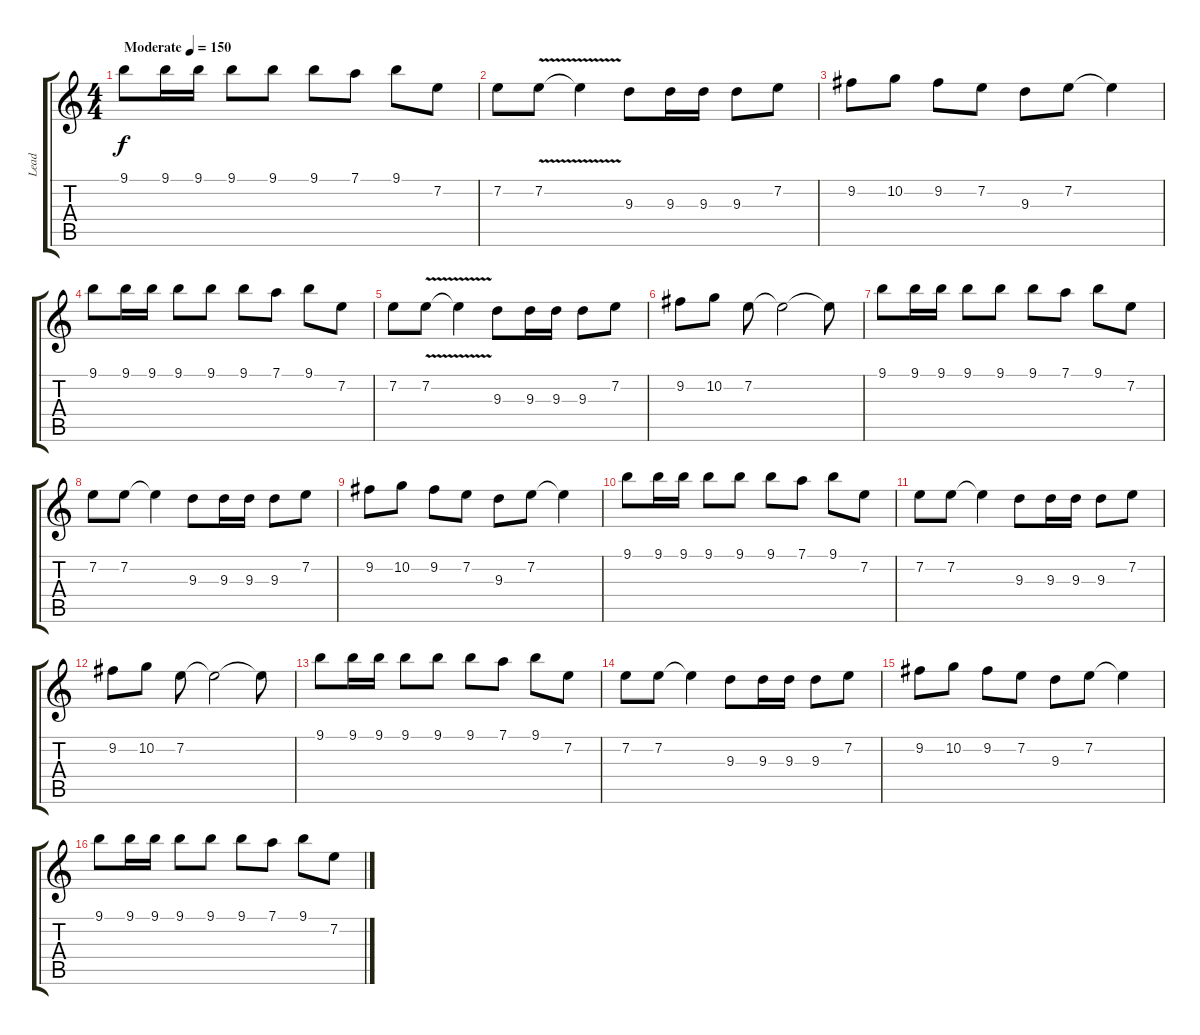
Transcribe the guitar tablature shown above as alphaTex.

\track ("Lead" "Lead") {instrument distortionguitar}
\staff {score tabs}
\tuning (D4 A3 F3 C3 G2 D2) {hide}
\ts (4 4)
\tempo (150 "Moderate")
\clef g2
\ks c
9.1.8{dy f instrument distortionguitar} 9.1.16 9.1.16 9.1.8 9.1.8 9.1.8 7.1.8 9.1.8 7.2.8 |
7.2.8 7.2{v}.8 7.2{t}.4 9.3.8 9.3.16 9.3.16 9.3.8 7.2.8 |
9.2.8 10.2.8 9.2.8 7.2.8 9.3.8 7.2.8 7.2{t}.4 |
9.1.8 9.1.16 9.1.16 9.1.8 9.1.8 9.1.8 7.1.8 9.1.8 7.2.8 |
7.2.8 7.2{v}.8 7.2{t}.4 9.3.8 9.3.16 9.3.16 9.3.8 7.2.8 |
9.2.8 10.2.8 7.2.8 7.2{t}.2 7.2{t}.8 |
9.1.8 9.1.16 9.1.16 9.1.8 9.1.8 9.1.8 7.1.8 9.1.8 7.2.8 |
7.2.8 7.2.8 7.2{t}.4 9.3.8 9.3.16 9.3.16 9.3.8 7.2.8 |
9.2.8 10.2.8 9.2.8 7.2.8 9.3.8 7.2.8 7.2{t}.4 |
9.1.8 9.1.16 9.1.16 9.1.8 9.1.8 9.1.8 7.1.8 9.1.8 7.2.8 |
7.2.8 7.2.8 7.2{t}.4 9.3.8 9.3.16 9.3.16 9.3.8 7.2.8 |
9.2.8 10.2.8 7.2.8 7.2{t}.2 7.2{t}.8 |
9.1.8 9.1.16 9.1.16 9.1.8 9.1.8 9.1.8 7.1.8 9.1.8 7.2.8 |
7.2.8 7.2.8 7.2{t}.4 9.3.8 9.3.16 9.3.16 9.3.8 7.2.8 |
9.2.8 10.2.8 9.2.8 7.2.8 9.3.8 7.2.8 7.2{t}.4 |
9.1.8 9.1.16 9.1.16 9.1.8 9.1.8 9.1.8 7.1.8 9.1.8 7.2.8
